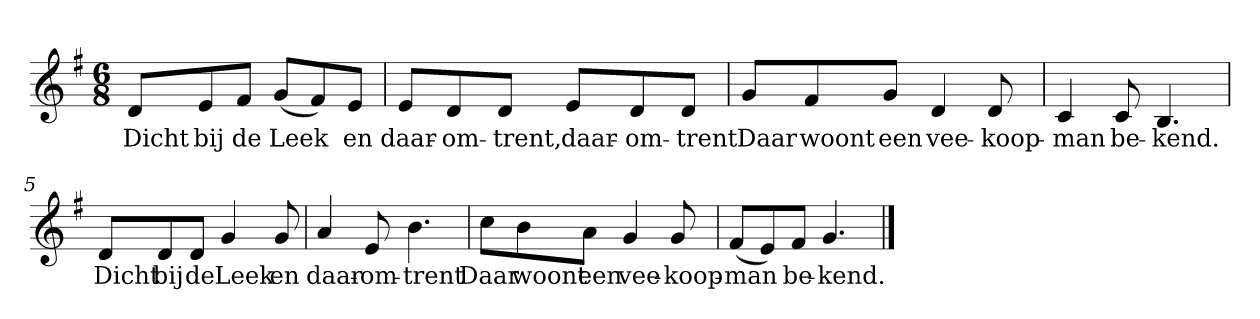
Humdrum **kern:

**kern	**text
*part1	*part1
*staff1	*staff1
*clefG2	*
*k[f#]	*
*G:	*
*M6/8	*
*MM120	*
=1	=1
8d/L	Dicht
8e/	bij
8f#/J	de
(8g/L	Leek
8f#/)	.
8e/J	en
=2	=2
8e/L	daar-
8d/	-om-
8d/J	-trent,
8e/L	daar-
8d/	-om-
8d/J	-trent
=3	=3
8g/L	Daar
8f#/	woont
8g/J	een
4d	vee-
8d	-koop-
=4	=4
4c	-man
8c	be-
4.B	-kend.
=5	=5
8d/L	Dicht
8d/	bij
8d/J	de
4g	Leek
8g	en
=6	=6
4a	daar-
8e	-om-
4.b	-trent
=7	=7
8cc\L	Daar
8b\	woont
8a\J	een
4g	vee-
8g	-koop-
=8	=8
(8f#/L	-man
8e/)	.
8f#/J	be-
4.g	-kend.
==	==
*-	*-
